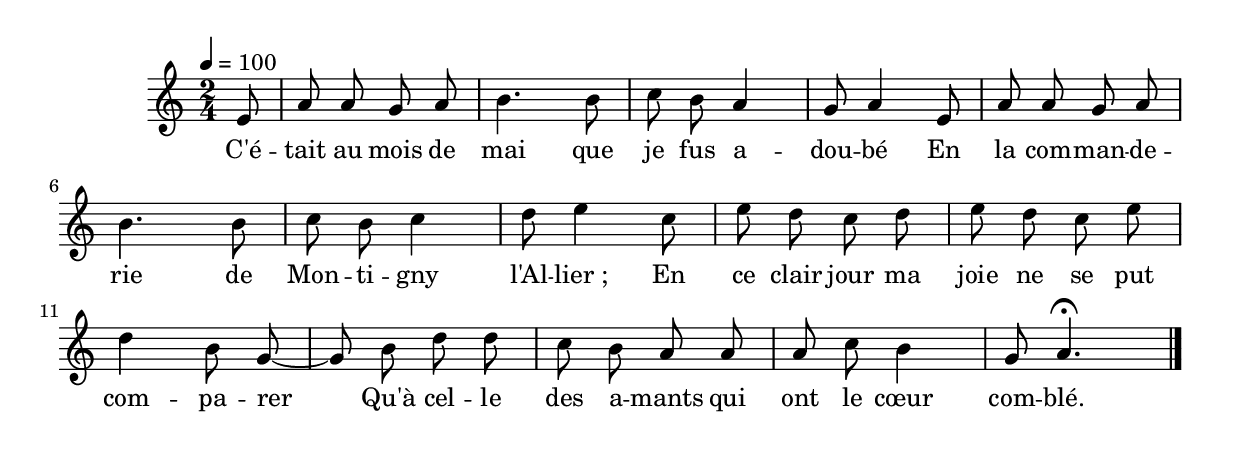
\version "2.12.1"
\include "italiano.ly"

\header {
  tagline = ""
}

MetriqueArmure = {
  \tempo 4=100
  \time 2/4
  \key do \major
}

MusiqueTheme = \relative mi' {
  \partial 8 mi8
  la la sol la
  si4. si8
  do si la4
  sol8 la4 mi8
  la la sol la
  si4. si8
  do si do4
  re8 mi4 do8
  mi re do re
  mi re do mi
  re4 si8 sol~
  sol si re re
  do si la la
  la do si4
  sol8 la4.\fermata
  \bar "|."}

Paroles = \lyricmode {
  C'é -- tait au mois de mai que je fus a -- dou -- bé
  En la com -- man -- de -- rie de Mon -- ti -- gny l'Al -- lier_;
  En ce clair jour ma joie ne se put com -- pa -- rer
  Qu'à cel -- le des a -- mants qui ont le cœur com -- blé.
}

\score{
    \new Staff <<
      \set Staff.midiInstrument = "flute"
      \new Voice = "theme" {
	\autoBeamOff
	\MetriqueArmure
	\MusiqueTheme \break
      }
      \new Lyrics \lyricsto theme {
	\Paroles
      }
    >>
\layout{}
\midi{}
}
